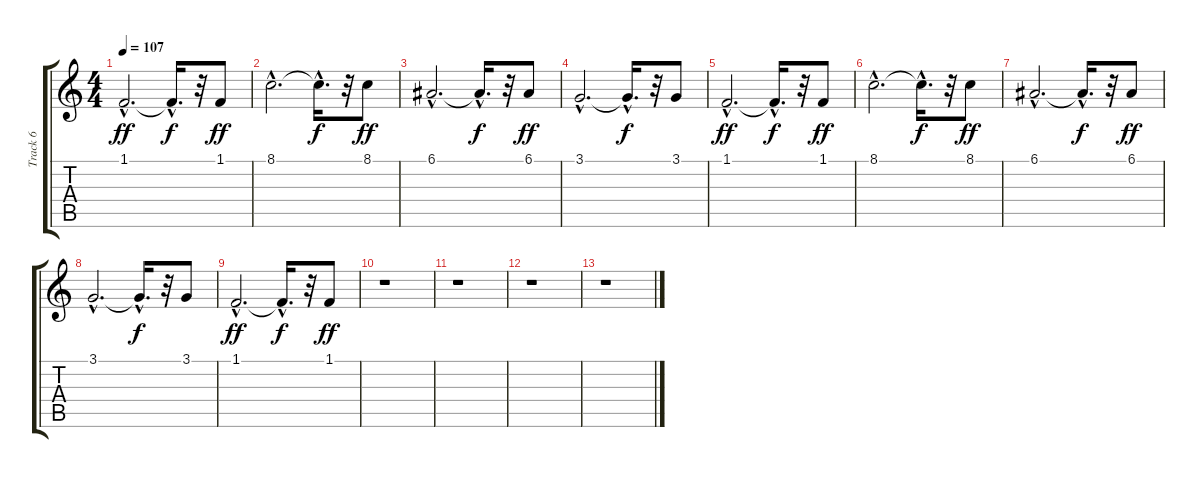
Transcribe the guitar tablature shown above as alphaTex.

\track ("Track 6" "Track 6") {instrument choiraahs}
\staff {score tabs}
\tuning (E4 B3 G3 D3 A2 E2) {hide}
\ts (4 4)
\tempo 107
\clef g2
\ks c
1.1{hac}.2{d dy ff} 1.1{hac t}.16{d dy f} r.32 1.1.8{dy ff} |
8.1{hac}.2{d} 8.1{hac t}.16{d dy f} r.32 8.1.8{dy ff} |
6.1{hac}.2{d} 6.1{hac t}.16{d dy f} r.32 6.1.8{dy ff} |
3.1{hac}.2{d} 3.1{hac t}.16{d dy f} r.32 3.1.8 |
1.1{hac}.2{d dy ff} 1.1{hac t}.16{d dy f} r.32 1.1.8{dy ff} |
8.1{hac}.2{d} 8.1{hac t}.16{d dy f} r.32 8.1.8{dy ff} |
6.1{hac}.2{d} 6.1{hac t}.16{d dy f} r.32 6.1.8{dy ff} |
3.1{hac}.2{d} 3.1{hac t}.16{d dy f} r.32 3.1.8 |
1.1{hac}.2{d dy ff} 1.1{hac t}.16{d dy f} r.32 1.1.8{dy ff} |
r.1 |
r.1 |
r.1 |
r.1
